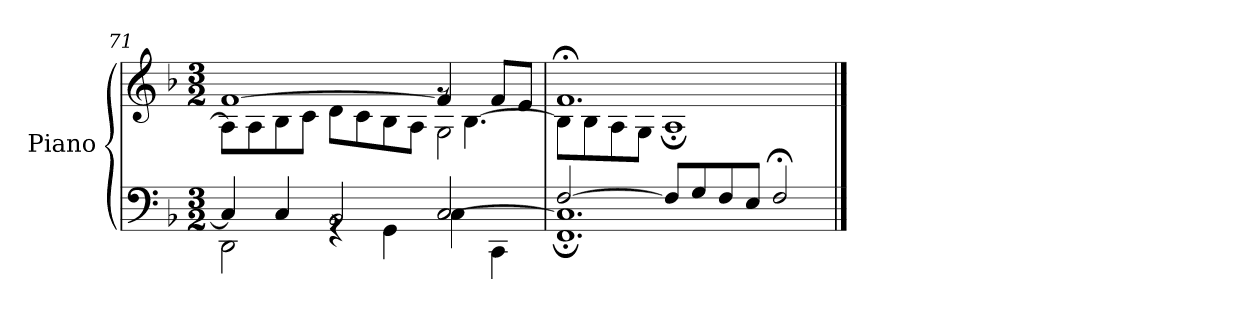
**kern	**kern
*part1	*part1
*staff2	*staff1
*I"Piano	*
*I'Pno	*
*clefF4	*clefG2
*k[b-]	*k[b-]
*M3/2	*M3/2
=71	=71
*^	*^
*	*	*	*^
4C/]	2DD\	[1f	8A\L]	1ryy
.	.	.	8A\	.
4C/	.	.	8B-\	.
.	.	.	8c\J	.
2BB-/	4rGG	.	8d\L	.
.	.	.	8c\	.
.	4GG\	.	8B-\	.
.	.	.	8A\J	.
*	*	*MM119	*	*
[2C/	4C\	4f/]	2G\	8rg
.	.	.	.	[4.B-\
*	*	*MM110	*	*
.	4CC\	8f/L	.	.
.	.	8e/J	.	.
*	*	*v	*v	*v
=72	=72	=72
*	*	*MM101
*	*	*^
[2F/	1.FF; 1.C];	1.f;<	8B-\L]
.	.	.	8B-\
*	*	*MM92	*
.	.	.	8A\
.	.	.	8G\J
*	*	*MM83	*
8F/L]	.	.	1A;<
8G/	.	.	.
8F/	.	.	.
8E/J	.	.	.
2F;</	.	.	.
*v	*v	*	*
*	*v	*v
==	==
*-	*-
